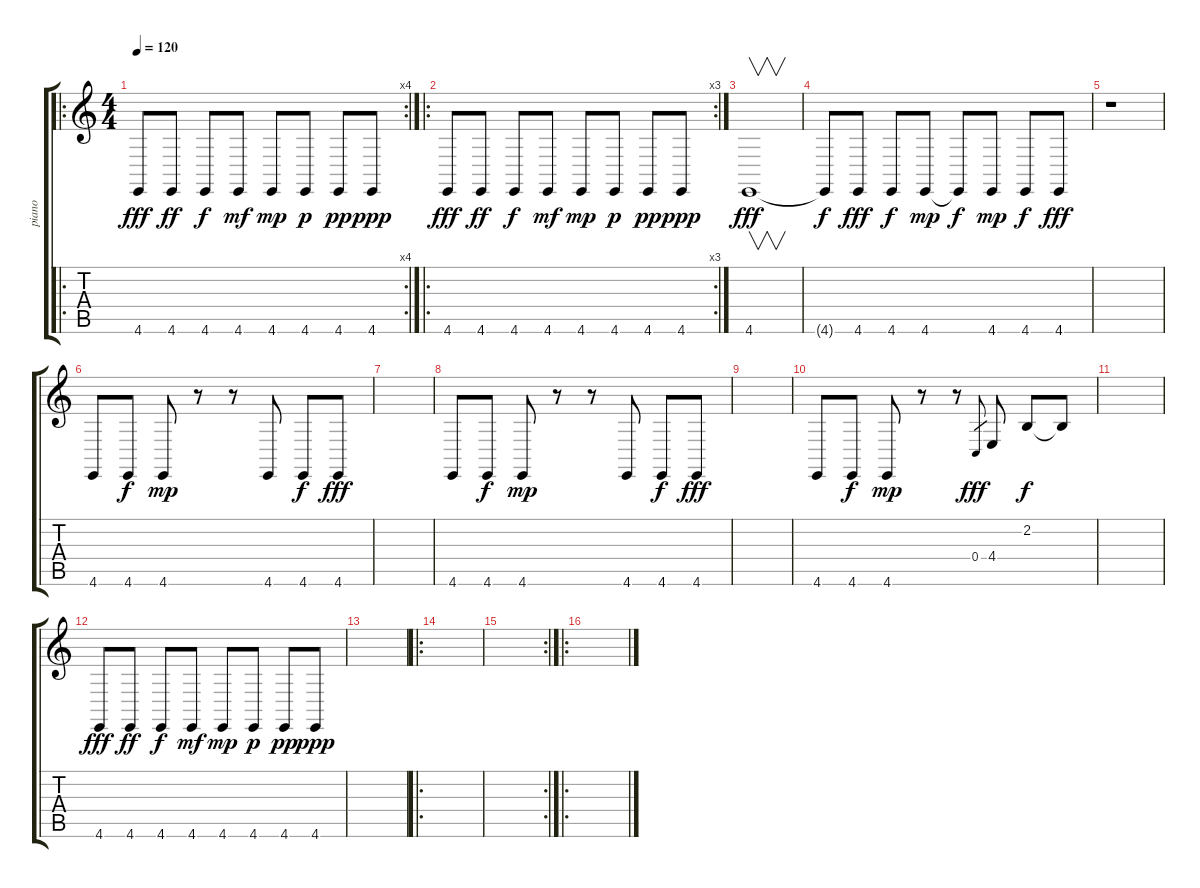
\track ("piano" "piano") {instrument electricgrandpiano}
\staff {score tabs}
\tuning (D4 A3 F3 C3 G2 C2) {hide}
\ro
\rc 4
\ts (4 4)
\tempo 120
\clef g2
\ks c
4.6.8{dy fff instrument electricgrandpiano} 4.6.8{dy ff} 4.6.8{dy f} 4.6.8{dy mf} 4.6.8{dy mp} 4.6.8{dy p} 4.6.8{dy pp} 4.6.8{dy ppp} |
\ro
\rc 3
4.6.8{dy fff} 4.6.8{dy ff} 4.6.8{dy f} 4.6.8{dy mf} 4.6.8{dy mp} 4.6.8{dy p} 4.6.8{dy pp} 4.6.8{dy ppp} |
4.6.1{v dy fff} |
4.6{t}.8{dy f} 4.6.8{dy fff} 4.6.8{dy f} 4.6.8{dy mp} 4.6{t}.8{dy f} 4.6.8{dy mp} 4.6.8{dy f} 4.6.8{dy fff} |
r.1 |
4.6.8 4.6.8{dy f} 4.6.8{dy mp} r.8 r.8 4.6.8 4.6.8{dy f} 4.6.8{dy fff} |
|
4.6.8 4.6.8{dy f} 4.6.8{dy mp} r.8 r.8 4.6.8 4.6.8{dy f} 4.6.8{dy fff} |
|
4.6.8 4.6.8{dy f} 4.6.8{dy mp} r.8 r.8 0.4.8{gr dy fff} 4.4.8 2.2.8{dy f} 2.2{t}.8 |
|
4.6.8{dy fff} 4.6.8{dy ff} 4.6.8{dy f} 4.6.8{dy mf} 4.6.8{dy mp} 4.6.8{dy p} 4.6.8{dy pp} 4.6.8{dy ppp} |
|
\ro
|
\rc 2
|
\ro
